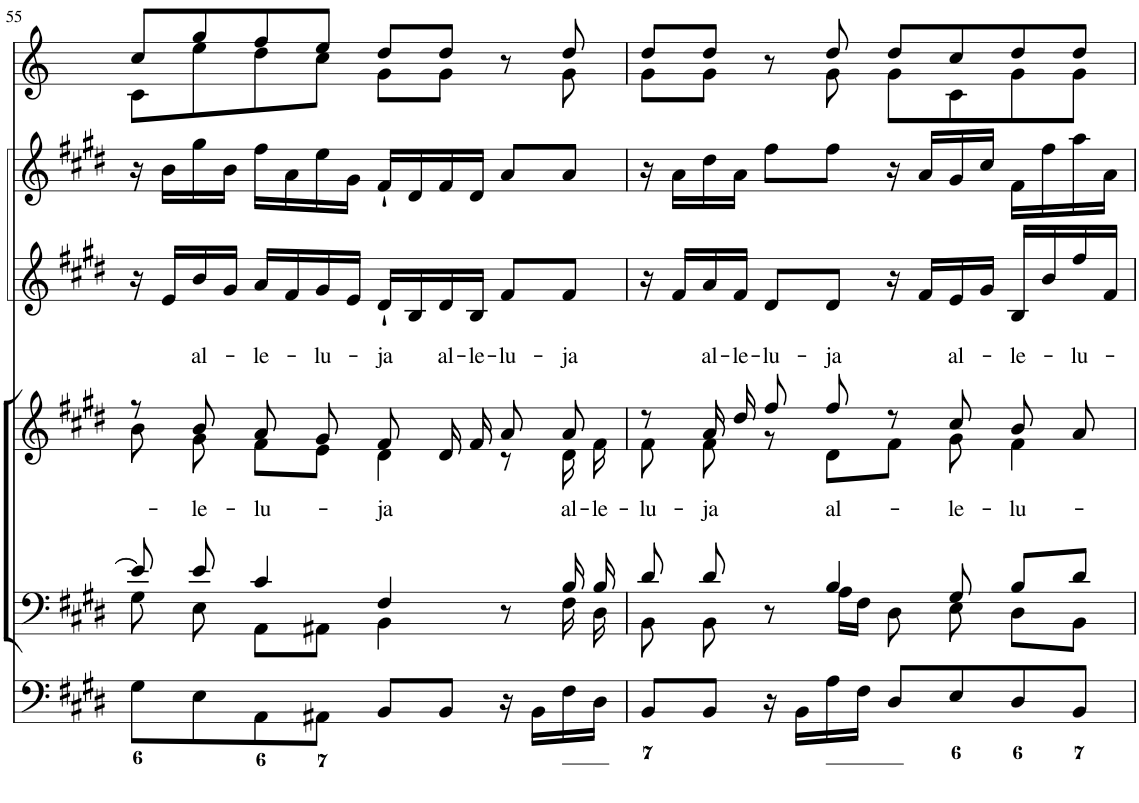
**kern	**kern	**kern	**text	**kern	**kern	**kern
*part6	*part5	*part4	*part4	*part3	*part2	*part1
*staff6	*staff5	*staff4	*staff4	*staff3	*staff2	*staff1
*I"Organ	*I"Voice	*I"Voice	*	*I"Violin	*I"Violini	*I"Corni in E
*	*	*	*	*I'Vln	*I'Vln	*
!!LO:PB:g=z
*clefF4	*clefF4	*clefG2	*	*clefG2	*clefG2	*clefG2
*	*	*	*	*	*	*Trd5c8
*k[f#c#g#d#]	*k[f#c#g#d#]	*k[f#c#g#d#]	*	*k[f#c#g#d#]	*k[f#c#g#d#]	*k[]
*M4/4	*M4/4	*M4/4	*	*M4/4	*M4/4	*M4/4
*met(c)	*met(c)	*met(c)	*	*met(c)	*met(c)	*met(c)
=55	=55	=55	=55	=55	=55	=55
*	*^	*^	*	*	*	*^
8G#\L	8e/]	8G#\	8r	8b\	.	16r	16r	8cc/L	8c\L
.	.	.	.	.	.	16e/LL	16b\LL	.	.
!	!	!	!	!	!LO:LY:a	!	!	!	!
!	!	!	!	!	!LO:LY:b	!	!	!	!
8E\	8e/	8E\	8b/	8g#\	-le-	16b/	16gg#\	8gg/	8ee\
.	.	.	.	.	.	16g#/JJ	16b\JJ	.	.
!	!	!	!	!	!LO:LY:a	!	!	!	!
!	!	!	!	!	!LO:LY:b	!	!	!	!
8AA\	4c#/	8AA\L	8a/	8f#\L	-lu-	16a/LL	16ff#\LL	8ff/	8dd\
.	.	.	.	.	.	16f#/	16a\	.	.
!	!	!	!	!	!LO:LY:a	!	!	!	!
8AA#X\J	.	8AA#X\J	8g#/	8e\J	-lu-	16g#/	16ee\	8ee/J	8cc\J
.	.	.	.	.	.	16e/JJ	16g#\JJ	.	.
!	!	!	!	!	!LO:LY:a	!	!	!	!
!	!	!	!	!	!LO:LY:b	!	!	!	!
8BB/L	4F#/	4BB\	8f#/	4d#\	-ja	16d#`/LL	16f#`/LL	8dd/L	8g\L
.	.	.	.	.	.	16B/	16d#/	.	.
!	!	!	!	!	!LO:LY:a	!	!	!	!
8BB/J	.	.	16d#/	.	al-	16d#/	16f#/	8dd/J	8g\J
!	!	!	!	!	!LO:LY:a	!	!	!	!
.	.	.	16f#/	.	-le-	16B/JJ	16d#/JJ	.	.
!	!	!	!	!	!LO:LY:a	!	!	!	!
16r	8r	8ryy	8a/	8r	-lu-	8f#/L	8a/L	8r	8ryy
16BB\LL	.	.	.	.	.	.	.	.	.
!	!	!	!	!	!LO:LY:a	!	!	!	!
!	!	!	!	!	!LO:LY:b	!	!	!	!
16F#\	16B/	16F#\	8a/	16d#\	al-	8f#/J	8a/J	8dd/	8g\
!	!	!	!	!	!LO:LY:b	!	!	!	!
16D#\JJ	16B/	16D#\	.	16f#\	-le-	.	.	.	.
=56	=56	=56	=56	=56	=56	=56	=56	=56	=56
!	!	!	!	!	!LO:LY:b	!	!	!	!
8BB/L	8d#/	8BB\	8r	8f#\	-lu-	16r	16r	8dd/L	8g\L
.	.	.	.	.	.	16f#/LL	16a\LL	.	.
!	!	!	!	!	!LO:LY:a	!	!	!	!
!	!	!	!	!	!LO:LY:b	!	!	!	!
8BB/J	8d#/	8BB\	16a/	8f#\	-ja	16a/	16dd#\	8dd/J	8g\J
!	!	!	!	!	!LO:LY:a	!	!	!	!
.	.	.	16dd#/	.	-le-	16f#/JJ	16a\JJ	.	.
!	!	!	!	!	!LO:LY:a	!	!	!	!
16r	8r	8ryy	8ff#/	8r	-lu-	8d#/L	8ff#\L	8r	8ryy
16BB\LL	.	.	.	.	.	.	.	.	.
!	!	!	!	!	!LO:LY:a	!	!	!	!
!	!	!	!	!	!LO:LY:b	!	!	!	!
16A\	4B/	16A\LL	8ff#/	8d#\L	al-	8d#/J	8ff#\J	8dd/	8g\
16F#\JJ	.	16F#\JJ	.	.	.	.	.	.	.
8D#/L	.	8D#\	8r	8f#\J	.	16r	16r	8dd/L	8g\L
.	.	.	.	.	.	16f#/LL	16a/LL	.	.
!	!	!	!	!	!LO:LY:a	!	!	!	!
!	!	!	!	!	!LO:LY:b	!	!	!	!
8E/	8G#/	8E\	8cc#/	8g#\	-le-	16e/	16g#/	8cc/	8c\
.	.	.	.	.	.	16g#/JJ	16cc#/JJ	.	.
!	!	!	!	!	!LO:LY:a	!	!	!	!
!	!	!	!	!	!LO:LY:b	!	!	!	!
8D#/	8B/L	8D#\L	8b/	4f#\	-lu-	16B/LL	16f#\LL	8dd/	8g\
.	.	.	.	.	.	16b/	16ff#\	.	.
!	!	!	!	!	!LO:LY:a	!	!	!	!
8BB/J	8d#/J	8BB\J	8a/	.	-lu-	16ff#/	16aa\	8dd/J	8g\J
.	.	.	.	.	.	16f#/JJ	16a\JJ	.	.
*	*v	*v	*	*	*	*	*	*v	*v
*	*	*v	*v	*	*	*	*
=	=	=	=	=	=	=
*-	*-	*-	*-	*-	*-	*-
